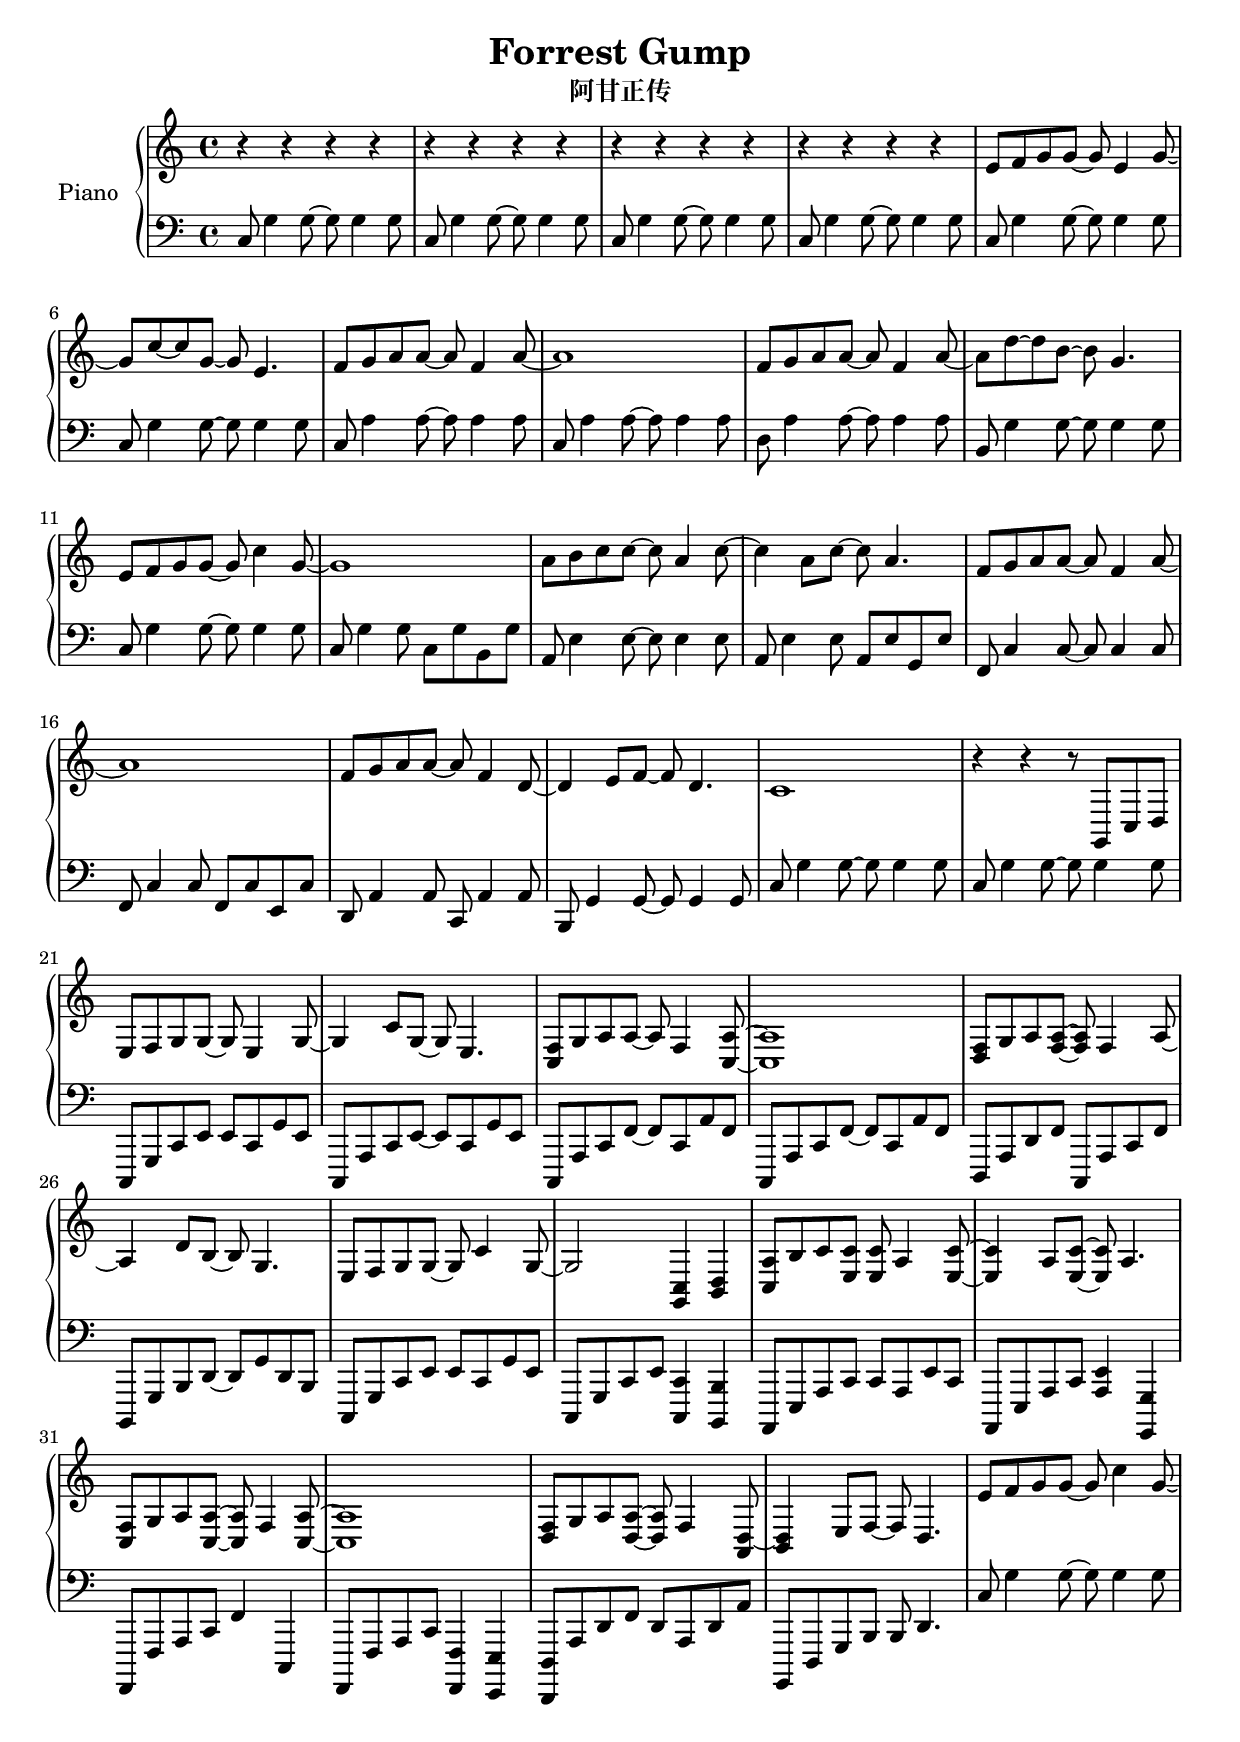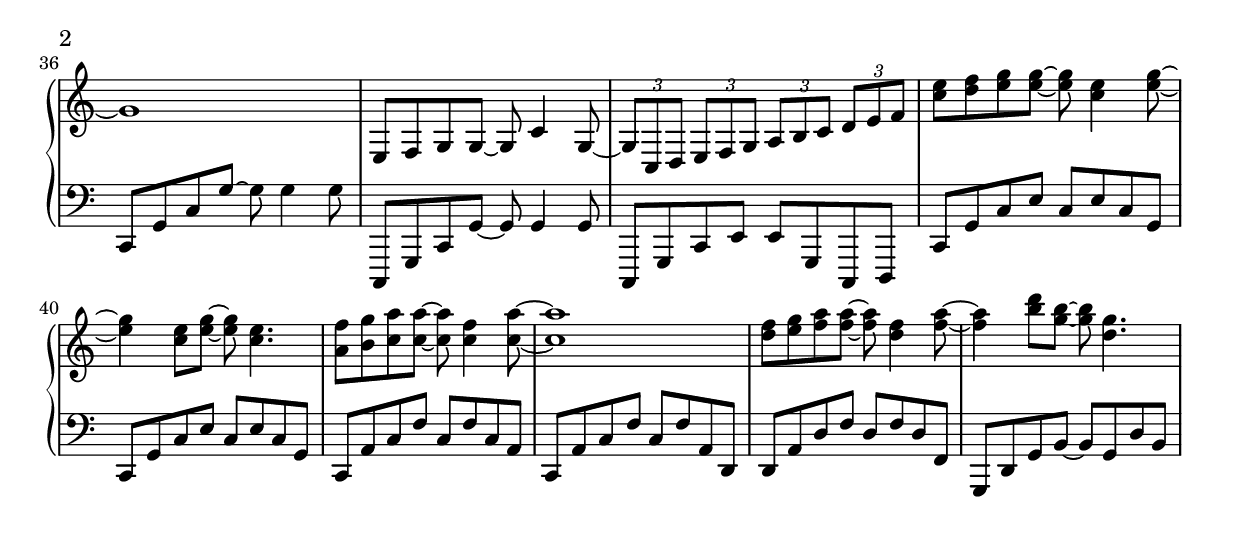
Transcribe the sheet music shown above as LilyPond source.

%% Use convert-ly to update this file if the version is different to the lilypond you use.
%% For more information go to (info "(lilypond)Piano music"). Place cursor after the last
%% parenthesis and C-x C-e.

\header {
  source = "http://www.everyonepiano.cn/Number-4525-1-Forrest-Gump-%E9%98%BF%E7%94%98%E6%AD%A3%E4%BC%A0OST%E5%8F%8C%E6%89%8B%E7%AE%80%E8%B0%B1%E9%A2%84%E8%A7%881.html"
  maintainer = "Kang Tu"
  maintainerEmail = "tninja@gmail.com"
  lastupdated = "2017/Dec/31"
  title = "Forrest Gump"
  subtitle = "阿甘正传"
}

global = {
  \key g \major
  \clef "bass"
}

restsection = { r4 r4 r4 r4 }
uppermotifzero = { e'8 f'8 g'8 g'8~g'8 e'4 g'8~ }
uppermotifone = { f'8 g'8 a'8 a'8~a'8 f'4 a'8~ }
upper = \absolute {
  \clef "treble"
  \time 4/4
  %% page 1
  \repeat unfold 4 { \restsection } | % 1
  \uppermotifzero | g'8 c''8~c''8 g'8~g'8 e'4. | \uppermotifone | a'1 | % 5
  \uppermotifone | a'8 d''8~d''8 b'8~b'8 g'4. | e'8 f'8 g'8 g'8~g'8 c''4 g'8~ | g'1 | % 9
  a'8 b'8 c''8 c''8~c''8 a'4 c''8~ | c''4 a'8 c''8~c''8 a'4. | \uppermotifone | a'1 | % 13
  f'8 g'8 a'8 a'8~a'8 f'4 d'8~ | d'4 e'8 f'8~f'8 d'4. | c'1 | r4 r4 r8 g,8 c8 d8 | % 17
  %% page 2
  \transpose c' c \uppermotifzero | g4 c'8 g8~g8 e4. | <c f>8 g8 a8 a8~a8 f4 <c a>8~ <c a>1 | % 21
  <d f>8 g8 a8 <f a>8~<f a>8 f4 a8~ | a4 d'8 b8~b8 g4. | e8 f8 g8 g8~g8 c'4 g8~ | g2 <g, c>4 <b, d>4 | % 25
  <c a>8 b8 c'8 <e c'>8 <e c'>8 a4 <e c'>8~ | <e c'>4 a8 <e c'>8~<e c'>8 a4. | <c f>8 g8 a8 <c a>8~<c a>8 f4 <c a>8~ | <c a>1 | % 29
  <d f>8 g8 a8 <d a>8~<d a>8 f4 <a, d>8~ | <b, d>4 e8 f8~f8 d4. | e'8 f'8 g'8 g'8~g'8 c''4 g'8~ | g'1 | % 33
  e8 f8 g8 g8~g8 c'4 g8~ | \tuplet 3/2 { g8 c8 d8 } \tuplet 3/2 { e8 f8 g8 } \tuplet 3/2 { a8 b8 c'8 } \tuplet 3/2 { d'8 e'8 f'8 } |
  <c'' e''>8 <d'' f''>8 <e'' g''>8 <e'' g''>8~<e'' g''>8 <c'' e''>4 <e'' g''>8~ | <e'' g''>4 <e'' c''>8 <e'' g''>8~<e'' g''>8 <c'' e''>4. | %37
  %% page 3
  <a' f''>8 <b' g''>8 <c'' a''>8 <c'' a''>8~<c'' a''>8 <c'' f''>4 <c'' a''>8~ | <c'' a''>1 | <d'' f''>8 <e'' g''>8 <f'' a''>8 <f'' a''>8~<f'' a''>8 <d'' f''>4 <f'' a''>8~ | <f'' a''>4 <b'' d'''>8 <g'' b''>8~<g'' b''>8 <d'' g''>4. % 41
}

lowermotifone = { c8 g4 g8~g8 g4 g8 }
lowermotiftwo = { c8 a4 a8~a8 a4 a8 }
lowermotifthree = { c,,8 a,,8 c,8 f,8~f,8 c,8 a,8 f,8 }
lowermotiffour = { c,8 g,8 c8 g8~g8 g4 g8 } 
lowermotiffive = { c,8 g,8 c8 e8 c8 e8 c8 g,8 }
lower = \absolute {
  \clef "bass"
  \time 4/4
  %% page 1
  \repeat unfold 4 { \lowermotifone } | % 1
  \repeat unfold 2 \lowermotifone | \repeat unfold 2 \lowermotiftwo | % 5
  d8 a4 a8~a8 a4 a8 | b,8 g4 g8~g8 g4 g8 | \lowermotifone | c8 g4 g8 c8 g8 b,8 g8 | % 9
  a,8 e4 e8~e8 e4 e8 | a,8 e4 e8 a,8 e8 g,8 e8 | f,8 c4 c8~c8 c4 c8 | f,8 c4 c8 f,8 c8 e,8 c8 | % 13
  d,8 a,4 a,8 c,8 a,4 a,8 | b,,8 g,4 g,8~g,8 g,4 g,8 | \repeat unfold 2 \lowermotifone | % 17
  %% page 2
  c,,8 g,,8 c,8 e,8 e,8 c,8 g,8 e,8 | c,,8 a,,8 c,8 e,8~e,8 c,8 g,8 e,8 | \repeat unfold 2 \lowermotifthree | % 21
  d,,8 a,,8 d,8 f,8 c,,8 a,,8 c,8 f,8 | b,,,8 g,,8 b,,8 d,8~d,8 g,8 d,8 b,,8 | c,,8 g,,8 c,8 e,8 e,8 c,8 g,8 e,8 | c,,8 g,,8 c,8 e,8 <c,, c,>4 <b,,, b,,>4 | % 25
  a,,,8 e,,8 a,,8 c,8 c,8 a,,8 e,8 c,8 | a,,,8 e,,8 a,,8 c,8 <a,, e,>4 <g,,, g,,>4 | f,,,8 f,,8 a,,8 c,8 f,4 c,,4 | f,,,8 f,,8 a,,8 c,8 <f,,, f,,>4 <e,,, e,,>4 | % 29
  <d,,, d,,>8 a,,8 d,8 f,8 d,8 a,,8 d,8 a,8 | g,,,8 d,,8 g,,8 b,,8 b,,8 d,4. | \lowermotifone | \lowermotiffour | % 33
  \transpose c, c,, \lowermotiffour | c,,8 g,,8 c,8 e,8 e,8 g,,8 c,,8 d,,8 |
  \repeat unfold 2 \lowermotiffive |
  %% page 3
  c,8 a,8 c8 f8 c8 f8 c8 a,8 | c,8 a,8 c8 f8 c8 f8 a,8 d,8 | d,8 a,8 d8 f8 d8 f8 d8 f,8 | g,,8 d,8 g,8 b,8~b,8 g,8 d8 b,8
}

\score
{
  \new PianoStaff
  <<
	\set PianoStaff.instrumentName = "Piano"
	\new Voice = "one" {
	  \upper
	}
	\new Voice = "two" {
	  \set Voice.midiMaximumVolume = #0.5
	  \lower
	}
  >>
  \midi {
	\tempo 2 = 72
  }
  \layout { }
}
